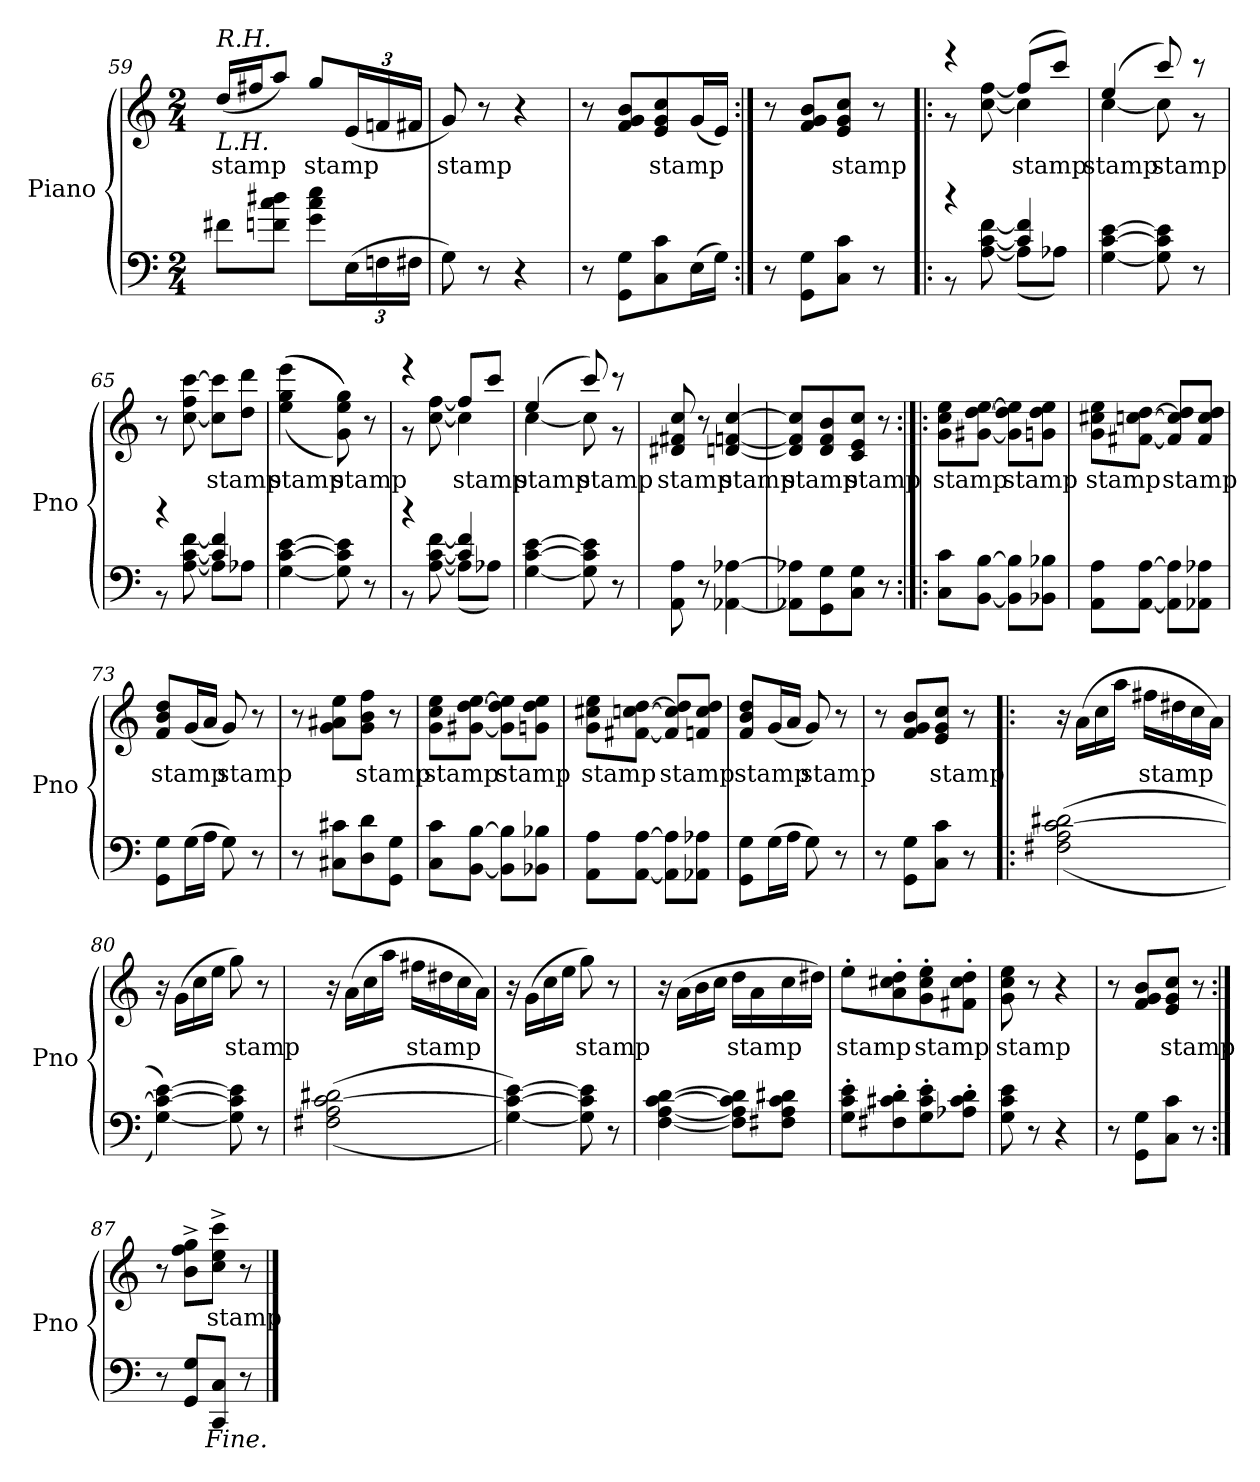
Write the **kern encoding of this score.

**kern	**kern	**text
*part1	*part1	*part1
*staff2	*staff1	*staff1
*I"Piano	*	*
*I'Pno	*	*
*clefF4	*clefG2	*
*k[]	*k[]	*
*M2/4	*M2/4	*
=59	=59	=59
!	!LO:TX:a:i:t=R.H.	!
!	!LO:TX:b:i:t=L.H.	!
8f#X\L	(16dd/LL	stamp
.	16ff#X/J	.
8fn\ 8cc\ 8dd#X\J	8aa/J)	.
8g\ 8cc\ 8ee\L	8gg/L	stamp
(24EL	(24eL	.
24Fn	24fn	.
24F#XJJ	24f#XJJ	.
=60	=60	=60
8G)	8g)	stamp
8r	8r	.
4r	4r	.
=61	=61	=61
8r	8r	.
8GG 8GL	8f 8g 8bL	.
8C 8c	8e 8g 8cc	stamp
(16EL	(16gL	.
16GJJ)	16eJJ)	.
=62:|!	=62:|!	=62:|!
8r	8r	.
8GG 8GL	8f 8g 8bL	.
8C 8cJ	8e 8g 8ccJ	stamp
8r	8r	.
=63!|:	=63!|:	=63!|:
*^	*^	*
4r	8r	4r	8r	.
.	[8A [8c [8f	.	[8cc [8ff	.
4c] 4f]	(8AL]	(8ffL]	4cc]	stamp
.	8A-XJ)	8cccJ)	.	.
*v	*v	*	*	*
=64	=64	=64	=64
[4G [4c [4e	(4ee	[4cc	stamp
8G] 8c] 8e]	8ccc)	8cc]	stamp
8r	8r	8r	.
*	*v	*v	*
=65	=65	=65
*^	*	*
4r	8r	8r	.
.	[8A [8c [8f	[8cc 8ff [8ccc	.
4c] 4f]	8AL]	8cc] 8ccc]L	stamp
.	8A-XJ	8dd 8dddJ	.
*v	*v	*	*
=66	=66	=66
[4G [4c [4e	(<(>(>4ee 4gg 4eee	stamp
8G] 8c] 8e]	8g 8ee 8gg)))	stamp
8r	8r	.
=67	=67	=67
*^	*^	*
4r	8r	4r	8r	.
.	[8A [8c [8f	.	[8cc [8ff	.
4c] 4f]	(8AL]	8ffL]	4cc]	stamp
.	8A-XJ)	8cccJ	.	.
*v	*v	*	*	*
=68	=68	=68	=68
[4G [4c [4e	(4ee	[4cc	stamp
8G] 8c] 8e]	8ccc)	8cc]	stamp
8r	8r	8r	.
*	*v	*v	*
=69	=69	=69
8AA 8A	8d#X 8f#X 8cc	stamp
8r	8r	.
[4AA-X [4A-X	[4dn [4fn [4cc	stamp
=70	=70	=70
8AA-X] 8A-X]L	8d] 8f] 8cc]L	stamp
8GG 8G	8d 8f 8b	.
8C 8GJ	8c 8e 8ccJ	stamp
8r	8r	.
=71:|!|:	=71:|!|:	=71:|!|:
8C 8cL	8g 8cc 8eeL	stamp
[8BB [8BJ	[8g#X [8dd [8eeJ	.
8BB] 8B]L	8g#] 8dd] 8ee]L	stamp
8BB-X 8B-XJ	8gn 8dd 8eeJ	.
=72	=72	=72
8AA 8AL	8g 8cc#X 8eeL	stamp
[8AA [8AJ	[8f#X [8ccn [8ddJ	.
8AA] 8A]L	8f#] 8cc] 8dd]L	stamp
8AA-X 8A-XJ	8f# 8cc 8ddJ	.
=73	=73	=73
8GG 8GL	8f 8b 8ddL	stamp
(16GL	(16gL	.
16AJJ	16aJJ	.
8G)	8g)	stamp
8r	8r	.
=74	=74	=74
8r	8r	.
8C#X 8c#XL	8g 8a#X 8eeL	.
8D 8d	8g 8b 8ffJ	stamp
8GG 8GJ	8r	.
=75	=75	=75
8C 8cL	8g 8cc 8eeL	stamp
[8BB [8BJ	[8g#X [8dd [8eeJ	.
8BB] 8B]L	8g#] 8dd] 8ee]L	stamp
8BB-X 8B-XJ	8gn 8dd 8eeJ	.
=76	=76	=76
8AA 8AL	8g 8cc#X 8eeL	stamp
[8AA [8AJ	[8f#X [8ccn [8ddJ	.
8AA] 8A]L	8f#] 8cc] 8dd]L	stamp
8AA-X 8A-XJ	8fn 8cc 8ddJ	.
=77	=77	=77
8GG 8GL	8f 8b 8ddL	stamp
(16GL	(16gL	.
16AJJ	16aJJ	.
8G)	8g)	stamp
8r	8r	.
=78	=78	=78
8r	8r	.
8GG 8GL	8f 8g 8bL	.
8C 8cJ	8e 8g 8ccJ	stamp
8r	8r	.
=79!|:	=79!|:	=79!|:
(<(>2F#X 2A [2c 2d#X	16r	.
.	(16aLL	.
.	16cc	.
.	16aaJJ	.
.	16ff#XLL	stamp
.	16dd#X	.
.	16cc	.
.	16aJJ)	.
=80	=80	=80
[4G 4c_ [4e))	16r	.
.	(16gLL	.
.	16cc	.
.	16eeJJ	.
8G] 8c] 8e]	8gg)	stamp
8r	8r	.
=81	=81	=81
(<(>2F#X 2A [2c 2d#X	16r	.
.	(16aLL	.
.	16cc	.
.	16aaJJ	.
.	16ff#XLL	stamp
.	16dd#X	.
.	16cc	.
.	16aJJ)	.
=82	=82	=82
[4G 4c_ [4e))	16r	.
.	(16gLL	.
.	16cc	.
.	16eeJJ	.
8G] 8c] 8e]	8gg)	stamp
8r	8r	.
=83	=83	=83
[4F [4A [4c [4d	16r	.
.	(16aLL	.
.	16b	.
.	16ccJJ	.
8F] 8A] 8c] 8d]L	16ddLL	stamp
.	16a	.
8F#X 8A 8c 8d#XJ	16cc	.
.	16dd#XJJ)	.
=84	=84	=84
8G' 8c' 8e'L	8ee'L	stamp
8F#X' 8c#X' 8d'	8a' 8cc#X' 8dd'	.
8G' 8c#' 8e'	8g' 8cc#' 8ee'	stamp
8A-X' 8c#' 8d'J	8f#X' 8cc#' 8dd'J	.
=85	=85	=85
8G 8c 8e	8g 8cc 8ee	stamp
8r	8r	.
4r	4r	.
=86	=86	=86
8r	8r	.
8GG 8GL	8f 8g 8bL	.
8C 8cJ	8e 8g 8ccJ	stamp
8r	8r	.
=87:|!	=87:|!	=87:|!
8r	8r	.
8GG 8GL	8b^ 8ff^ 8gg^L	.
8CC 8CJ	8cc^ 8ee^ 8ccc^J	stamp
8r	8r	.
!LO:TX:b:i:t=Fine.	!	!
==	==	==
*-	*-	*-
